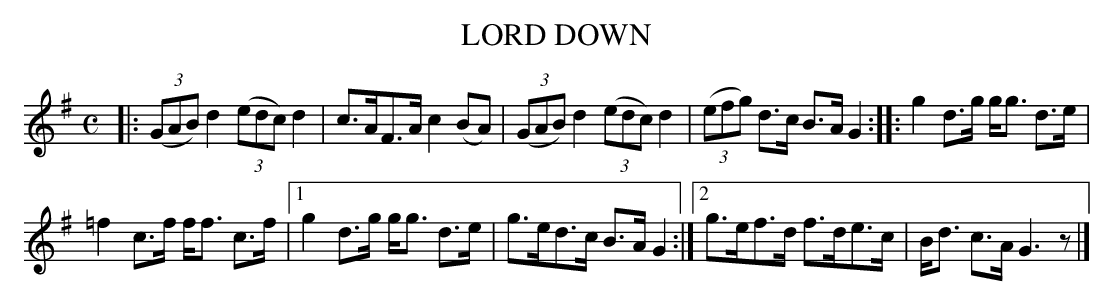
X:1
T: LORD DOWN
M: C
L: 1/8
K: G
|:\
(3(GAB) d2 (3(edc) d2 | c>AF>A c2(BA) |\
(3(GAB) d2 (3(edc) d2 | (3(efg) d>c B>A G2 ::\
g2 d>g g<g d>e |
=f2 c>f f<f c>f |\
[1 g2 d>g g<g d>e | g>ed>c B>A G2 :|\
[2 g>ef>d f>de>c | B<d c>A G3 z |]
